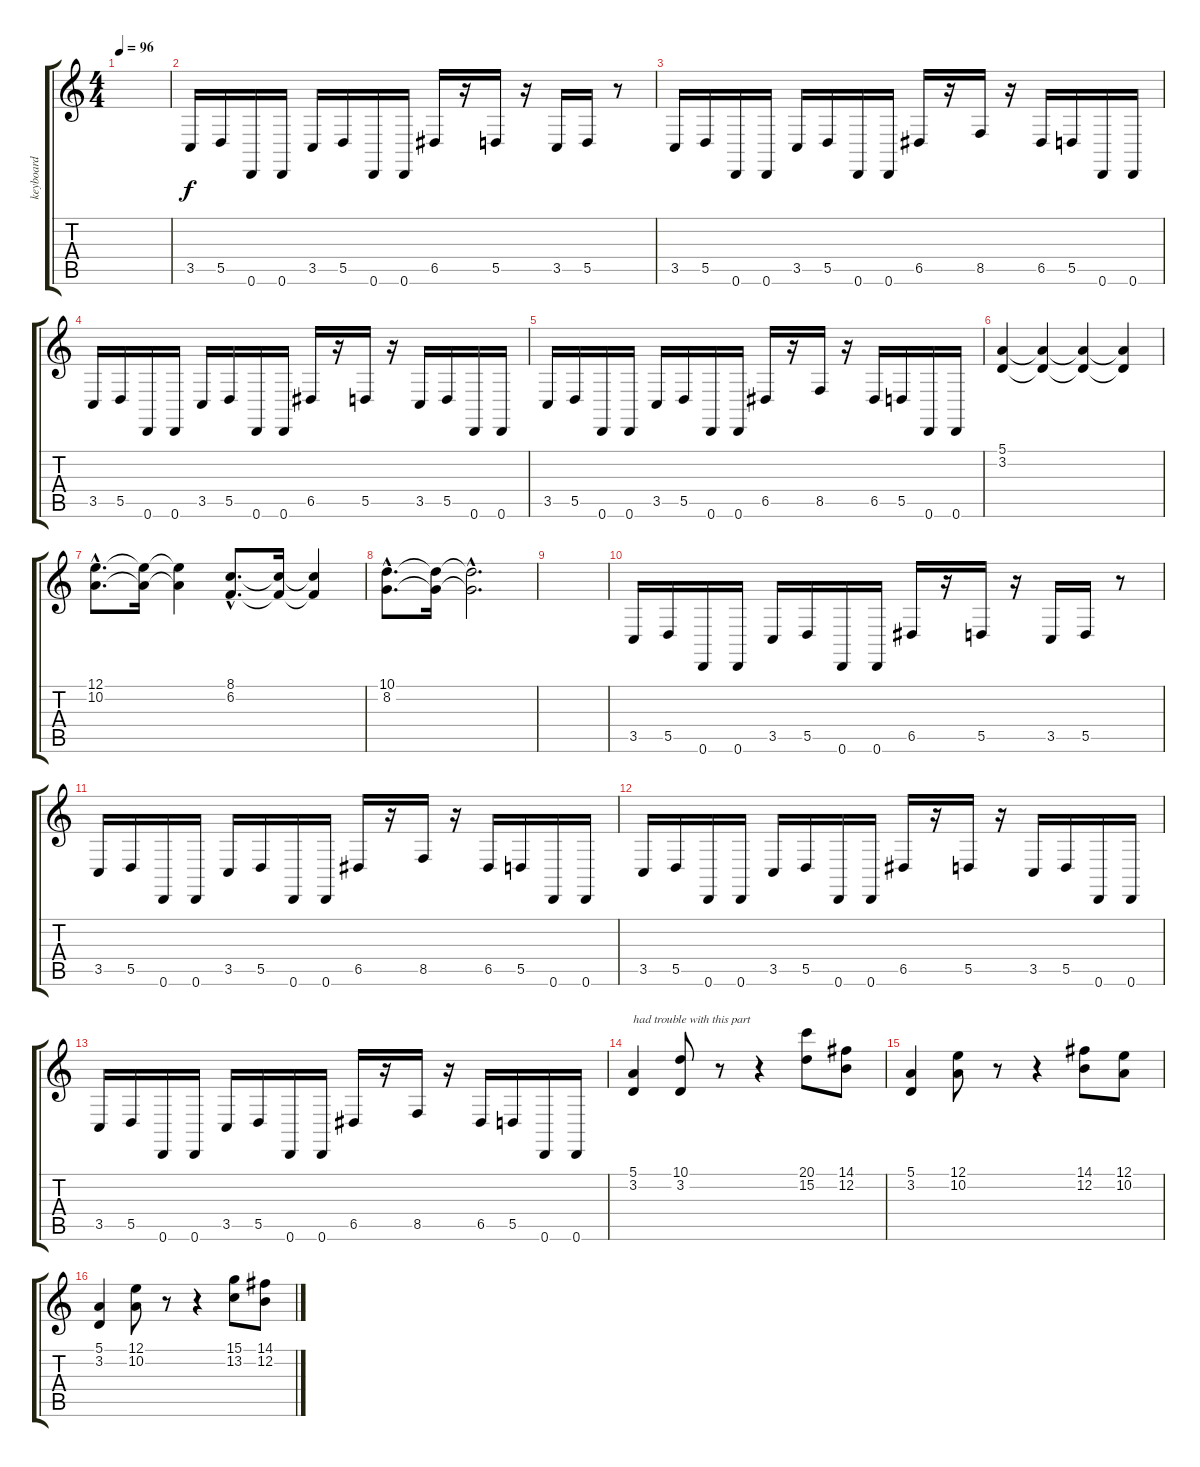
\track ("keyboard" "keyboard") {instrument lead8bassandlead}
\staff {score tabs}
\tuning (E4 B3 G3 D3 A2 D2) {hide}
\ts (4 4)
\tempo 96
\clef g2
\ks c
|
3.5.16 5.5.16 0.6.16 0.6.16 3.5.16 5.5.16 0.6.16 0.6.16 6.5.16 r.16 5.5.16 r.16 3.5.16 5.5.16 r.8 |
3.5.16 5.5.16 0.6.16 0.6.16 3.5.16 5.5.16 0.6.16 0.6.16 6.5.16 r.16 8.5.16 r.16 6.5.16 5.5.16 0.6.16 0.6.16 |
3.5.16 5.5.16 0.6.16 0.6.16 3.5.16 5.5.16 0.6.16 0.6.16 6.5.16 r.16 5.5.16 r.16 3.5.16 5.5.16 0.6.16 0.6.16 |
3.5.16 5.5.16 0.6.16 0.6.16 3.5.16 5.5.16 0.6.16 0.6.16 6.5.16 r.16 8.5.16 r.16 6.5.16 5.5.16 0.6.16 0.6.16 |
(5.1 3.2).4{instrument tremolostrings} (5.1{t} 3.2{t}).4{volume 3} (5.1{t} 3.2{t}).4 (5.1{t} 3.2{t}).4 |
(12.1{hac} 10.2{hac}).8{d volume 16} (12.1{t} 10.2{t}).16{volume 4} (12.1{t} 10.2{t}).4 (8.1{hac} 6.2{hac}).8{d volume 16} (8.1{t} 6.2{t}).16{volume 4} (8.1{t} 6.2{t}).4 |
(10.1{hac} 8.2{hac}).8{d volume 16} (10.1{t} 8.2{t}).16{volume 3} (10.1{hac t} 8.2{hac t}).2{d} |
|
3.5.16{volume 16 instrument lead8bassandlead} 5.5.16 0.6.16 0.6.16 3.5.16 5.5.16 0.6.16 0.6.16 6.5.16 r.16 5.5.16 r.16 3.5.16 5.5.16 r.8 |
3.5.16 5.5.16 0.6.16 0.6.16 3.5.16 5.5.16 0.6.16 0.6.16 6.5.16 r.16 8.5.16 r.16 6.5.16 5.5.16 0.6.16 0.6.16 |
3.5.16 5.5.16 0.6.16 0.6.16 3.5.16 5.5.16 0.6.16 0.6.16 6.5.16 r.16 5.5.16 r.16 3.5.16 5.5.16 0.6.16 0.6.16 |
3.5.16 5.5.16 0.6.16 0.6.16 3.5.16 5.5.16 0.6.16 0.6.16 6.5.16 r.16 8.5.16 r.16 6.5.16 5.5.16 0.6.16 0.6.16 |
(5.1 3.2).4{txt "had trouble with this part" instrument orchestrahit} (10.1 3.2).8 r.8 r.4 (20.1 15.2).8{instrument lead8bassandlead} (14.1 12.2).8 |
(5.1 3.2).4{instrument orchestrahit} (12.1 10.2).8 r.8 r.4 (14.1 12.2).8{instrument lead8bassandlead} (12.1 10.2).8 |
(5.1 3.2).4{instrument orchestrahit} (12.1 10.2).8 r.8 r.4 (15.1 13.2).8{instrument lead8bassandlead} (14.1 12.2).8
